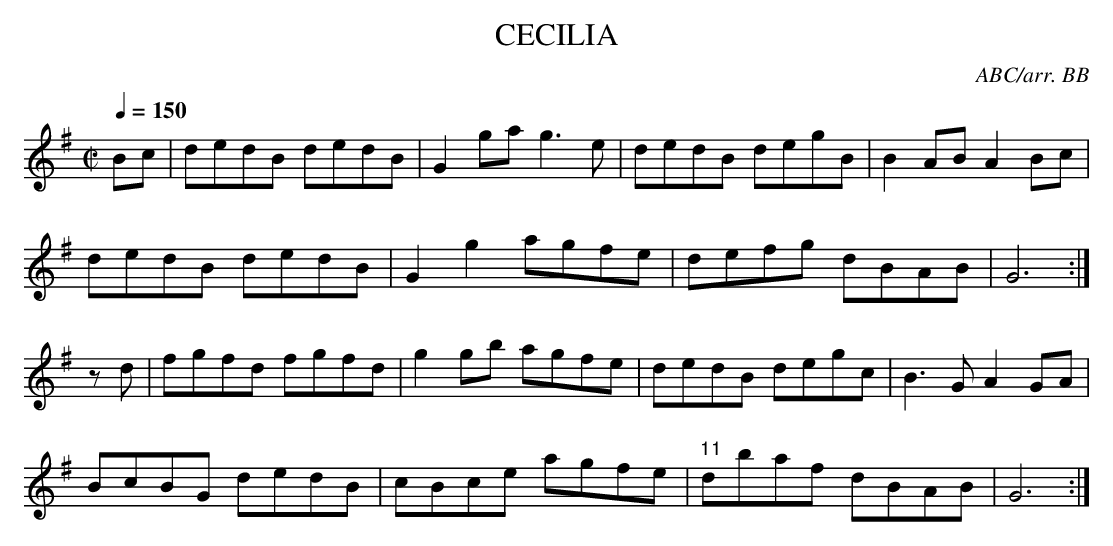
X:1
T:CECILIA
C:ABC/arr. BB
Y:"Irish - ? hornpipe"
cut time). Original is in the ofpc.3_ABC file.
Q:1/4=150
M:C|
L:1/8
K:G
Bc|dedB dedB|G2ga g3e|dedB degB|B2AB A2Bc|
dedB dedB|G2 g2 agfe|defg dBAB|G6 :|
zd|fgfd fgfd|g2 gb agfe|dedB degc|B3G A2GA|
BcBG dedB|cBce agfe|"11"dbaf dBAB|G6 :|
